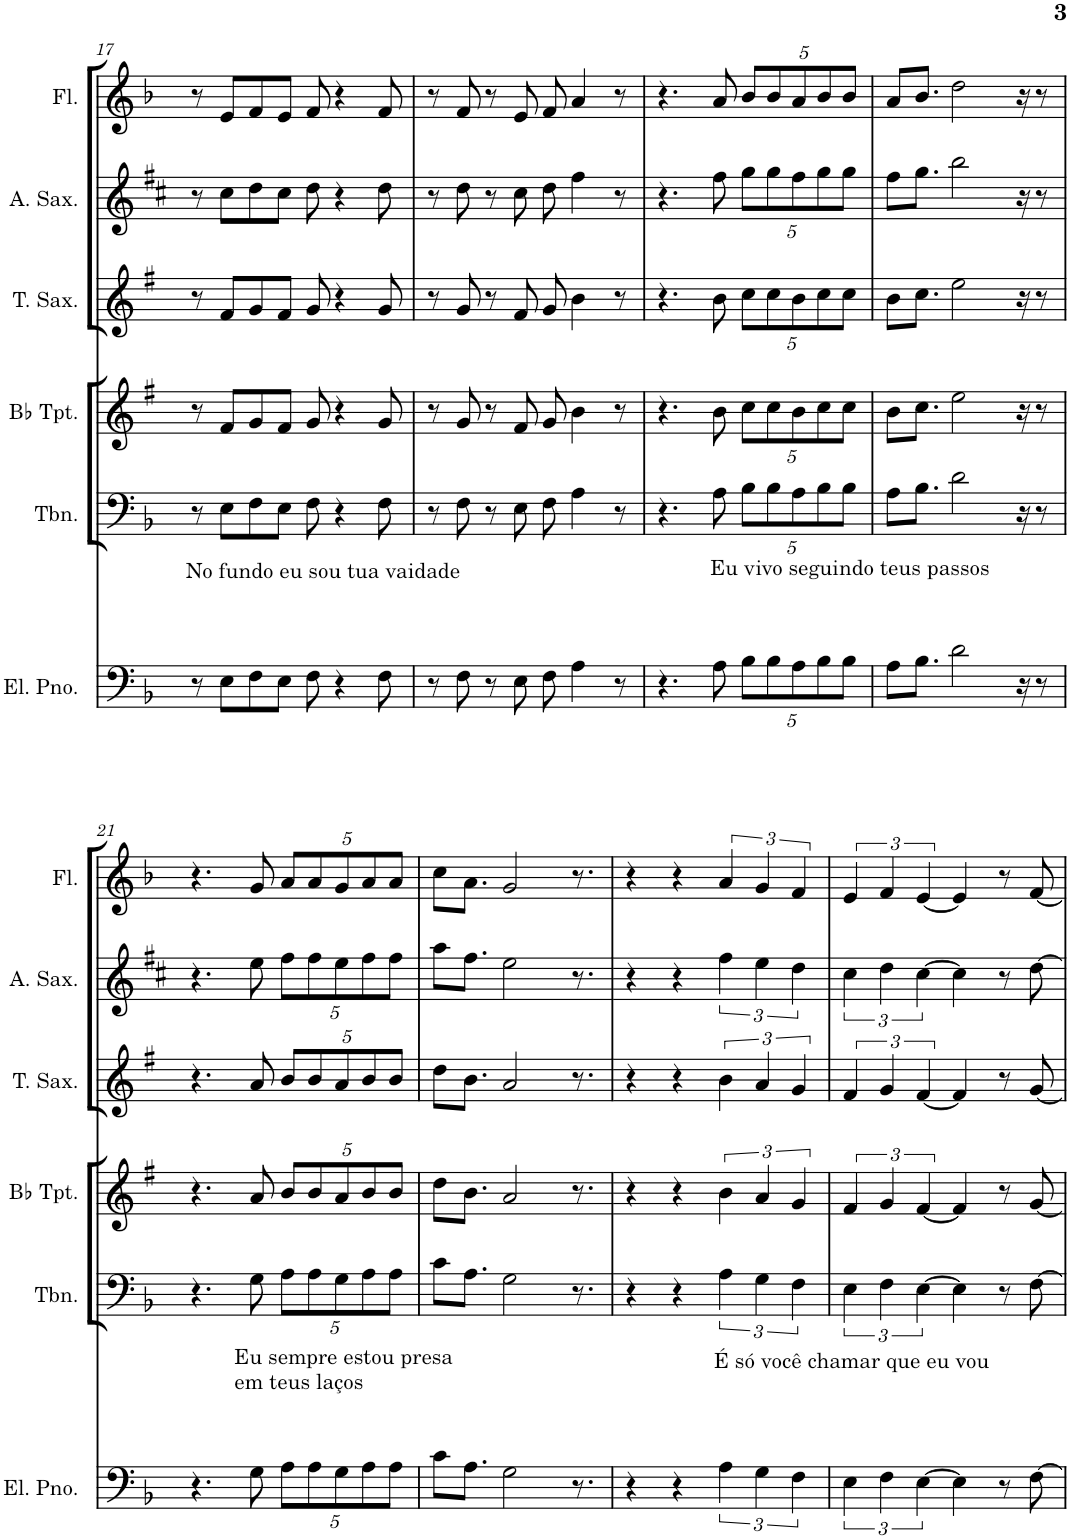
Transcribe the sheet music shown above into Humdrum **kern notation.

**kern	**kern	**kern	**kern	**kern	**kern
*part6	*part5	*part4	*part3	*part2	*part1
*staff6	*staff5	*staff4	*staff3	*staff2	*staff1
*I"Electric Piano	*I"Trombone	*I"Bb Trumpet	*I"Tenor Saxophone	*I"Alto Saxophone	*I"Flute
*I'El. Pno.	*I'Tbn.	*I'Bb Tpt.	*I'T. Sax.	*I'A. Sax.	*I'Fl.
!!LO:PB:g=z
*clefF4	*clefF4	*clefG2	*clefG2	*clefG2	*clefG2
*	*	*Trd1c2	*Trd8c14	*Trd5c9	*
*k[b-]	*k[b-]	*k[f#]	*k[f#]	*k[f#c#]	*k[b-]
*M4/4	*M4/4	*M4/4	*M4/4	*M4/4	*M4/4
=17	=17	=17	=17	=17	=17
8r	8r	8r	8r	8r	8r
!LO:TX:a:t=No fundo eu sou tua vaidade	!	!	!	!	!
8E\L	8E\L	8f#/L	8f#/L	8cc#\L	8e/L
8F\	8F\	8g/	8g/	8dd\	8f/
8E\J	8E\J	8f#/J	8f#/J	8cc#\J	8e/J
8F\	8F\	8g/	8g/	8dd\	8f/
4r	4r	4r	4r	4r	4r
8F\	8F\	8g/	8g/	8dd\	8f/
=18	=18	=18	=18	=18	=18
8r	8r	8r	8r	8r	8r
8F\	8F\	8g/	8g/	8dd\	8f/
8r	8r	8r	8r	8r	8r
8E\	8E\	8f#/	8f#/	8cc#\	8e/
8F\	8F\	8g/	8g/	8dd\	8f/
4A\	4A\	4b\	4b\	4ff#\	4a/
8r	8r	8r	8r	8r	8r
=19	=19	=19	=19	=19	=19
4.r	4.r	4.r	4.r	4.r	4.r
!LO:TX:a:t=Eu vivo seguindo teus passos	!	!	!	!	!
8A\	8A\	8b\	8b\	8ff#\	8a/
*Xbrackettup	*Xbrackettup	*Xbrackettup	*Xbrackettup	*Xbrackettup	*Xbrackettup
10B-\L	10B-\L	10cc\L	10cc\L	10gg\L	10b-/L
10B-\	10B-\	10cc\	10cc\	10gg\	10b-/
10A\	10A\	10b\	10b\	10ff#\	10a/
10B-\	10B-\	10cc\	10cc\	10gg\	10b-/
10B-\J	10B-\J	10cc\J	10cc\J	10gg\J	10b-/J
=20	=20	=20	=20	=20	=20
8A\L	8A\L	8b\L	8b\L	8ff#\L	8a/L
8.B-\J	8.B-\J	8.cc\J	8.cc\J	8.gg\J	8.b-/J
2d\	2d\	2ee\	2ee\	2bb\	2dd\
16r	16r	16r	16r	16r	16r
8r	8r	8r	8r	8r	8r
!!LO:LB:g=z
=21	=21	=21	=21	=21	=21
4.r	4.r	4.r	4.r	4.r	4.r
!LO:TX:a:t=Eu sempre estou presa	!	!	!	!	!
!LO:TX:a:t=em teus laços	!	!	!	!	!
8G\	8G\	8a/	8a/	8ee\	8g/
10A\L	10A\L	10b/L	10b/L	10ff#\L	10a/L
10A\	10A\	10b/	10b/	10ff#\	10a/
10G\	10G\	10a/	10a/	10ee\	10g/
10A\	10A\	10b/	10b/	10ff#\	10a/
10A\J	10A\J	10b/J	10b/J	10ff#\J	10a/J
=22	=22	=22	=22	=22	=22
8c\L	8c\L	8dd\L	8dd\L	8aa\L	8cc\L
8.A\J	8.A\J	8.b\J	8.b\J	8.ff#\J	8.a\J
2G\	2G\	2a/	2a/	2ee\	2g/
8.r	8.r	8.r	8.r	8.r	8.r
=23	=23	=23	=23	=23	=23
4r	4r	4r	4r	4r	4r
4r	4r	4r	4r	4r	4r
*brackettup	*brackettup	*brackettup	*brackettup	*brackettup	*brackettup
!LO:TX:a:t=É só você chamar que eu vou	!	!	!	!	!
6A\	6A\	6b\	6b\	6ff#\	6a/
6G\	6G\	6a/	6a/	6ee\	6g/
6F\	6F\	6g/	6g/	6dd\	6f/
=24	=24	=24	=24	=24	=24
6E\	6E\	6f#/	6f#/	6cc#\	6e/
6F\	6F\	6g/	6g/	6dd\	6f/
[6E\	[6E\	[6f#/	[6f#/	[6cc#\	[6e/
4E\]	4E\]	4f#/]	4f#/]	4cc#\]	4e/]
8r	8r	8r	8r	8r	8r
[8F\	[8F\	[8g/	[8g/	[8dd\	[8f/
=	=	=	=	=	=
*-	*-	*-	*-	*-	*-
